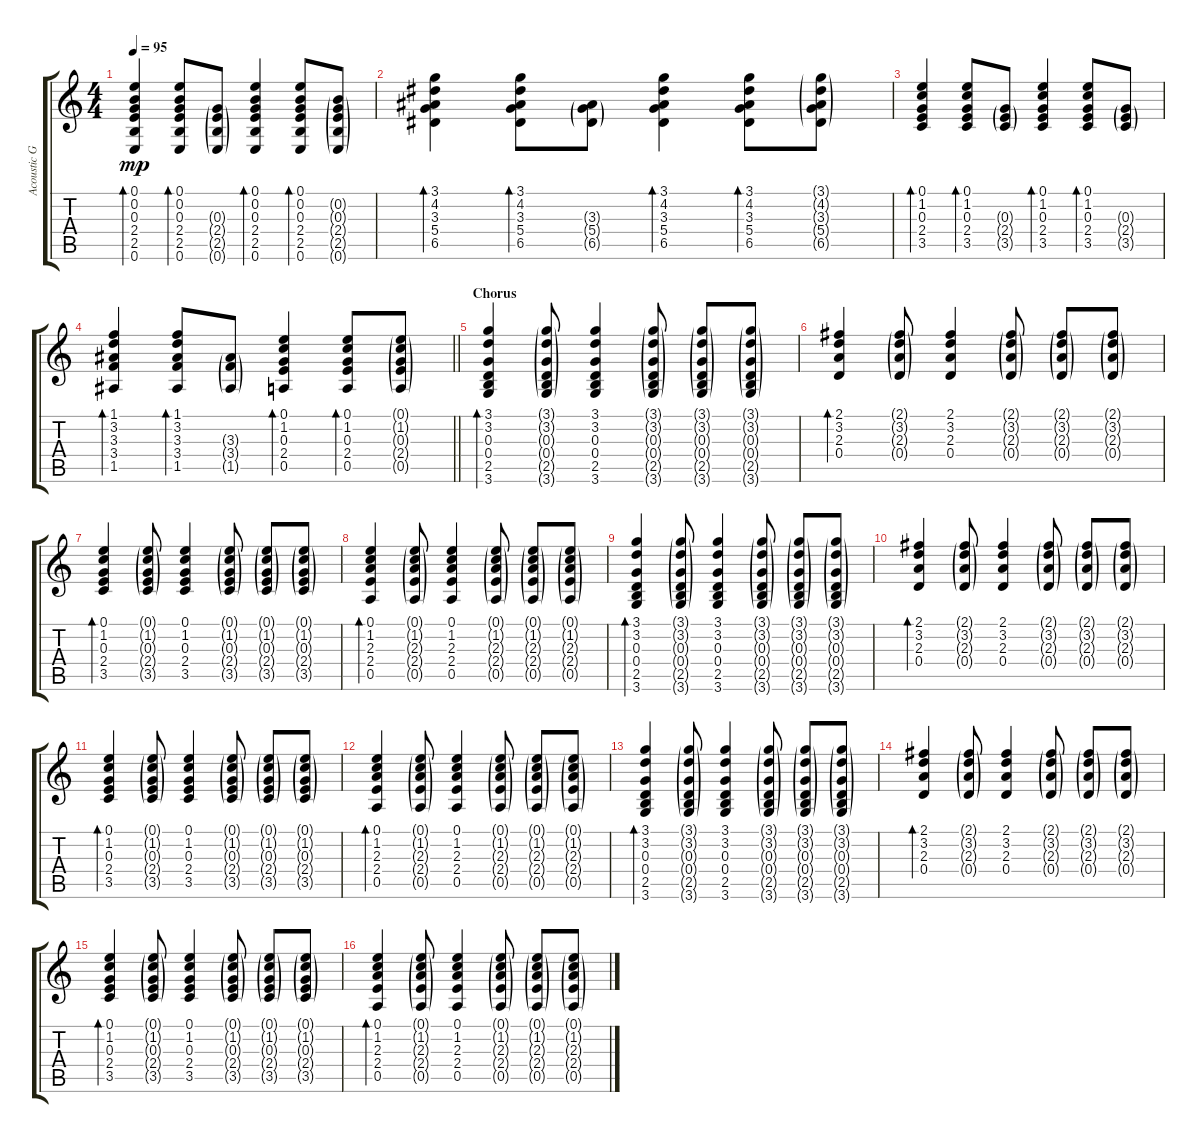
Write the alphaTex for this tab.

\track ("Acoustic Guitar" "Acoustic G") {instrument acousticguitarsteel}
\staff {score tabs}
\tuning (E4 B3 G3 D3 A2 E2) {hide}
\ts (4 4)
\tempo 95
\clef g2
\ks c
(0.1 0.2 0.3 2.4 2.5 0.6).4{bd 60 dy mp} (0.1 0.2 0.3 2.4 2.5 0.6).8{bd 60} (0.3{g} 2.4{g} 2.5{g} 0.6{g}).8 (0.1 0.2 0.3 2.4 2.5 0.6).4{bd 60} (0.1 0.2 0.3 2.4 2.5 0.6).8{bd 60} (0.2{g} 0.3{g} 2.4{g} 2.5{g} 0.6{g}).8 |
(3.1 4.2 3.3 5.4 6.5).4{bd 60} (3.1 4.2 3.3 5.4 6.5).8{bd 60} (3.3{g} 5.4{g} 6.5{g}).8 (3.1 4.2 3.3 5.4 6.5).4{bd 60} (3.1 4.2 3.3 5.4 6.5).8{bd 60} (3.1{g} 4.2{g} 3.3{g} 5.4{g} 6.5{g}).8 |
(0.1 1.2 0.3 2.4 3.5).4{bd 60} (0.1 1.2 0.3 2.4 3.5).8{bd 60} (0.3{g} 2.4{g} 3.5{g}).8 (0.1 1.2 0.3 2.4 3.5).4{bd 60} (0.1 1.2 0.3 2.4 3.5).8{bd 60} (0.3{g} 2.4{g} 3.5{g}).8 |
\barLineRight lightlight
(1.1 3.2 3.3 3.4 1.5).4{bd 60} (1.1 3.2 3.3 3.4 1.5).8{bd 60} (3.3{g} 3.4{g} 1.5{g}).8 (0.1 1.2 0.3 2.4 0.5).4{bd 60} (0.1 1.2 0.3 2.4 0.5).8{bd 60} (0.1{g} 1.2{g} 0.3{g} 2.4{g} 0.5{g}).8 |
\section ("" "Chorus")
(3.1 3.2 0.3 0.4 2.5 3.6).4{bd 120} (3.1{g} 3.2{g} 0.3{g} 0.4{g} 2.5{g} 3.6{g}).8 (3.1 3.2 0.3 0.4 2.5 3.6).4 (3.1{g} 3.2{g} 0.3{g} 0.4{g} 2.5{g} 3.6{g}).8 (3.1{g} 3.2{g} 0.3{g} 0.4{g} 2.5{g} 3.6{g}).8 (3.1{g} 3.2{g} 0.3{g} 0.4{g} 2.5{g} 3.6{g}).8 |
(2.1 3.2 2.3 0.4).4{bd 120} (2.1{g} 3.2{g} 2.3{g} 0.4{g}).8 (2.1 3.2 2.3 0.4).4 (2.1{g} 3.2{g} 2.3{g} 0.4{g}).8 (2.1{g} 3.2{g} 2.3{g} 0.4{g}).8 (2.1{g} 3.2{g} 2.3{g} 0.4{g}).8 |
(0.1 1.2 0.3 2.4 3.5).4{bd 120} (0.1{g} 1.2{g} 0.3{g} 2.4{g} 3.5{g}).8 (0.1 1.2 0.3 2.4 3.5).4 (0.1{g} 1.2{g} 0.3{g} 2.4{g} 3.5{g}).8 (0.1{g} 1.2{g} 0.3{g} 2.4{g} 3.5{g}).8 (0.1{g} 1.2{g} 0.3{g} 2.4{g} 3.5{g}).8 |
(0.1 1.2 2.3 2.4 0.5).4{bd 120} (0.1{g} 1.2{g} 2.3{g} 2.4{g} 0.5{g}).8 (0.1 1.2 2.3 2.4 0.5).4 (0.1{g} 1.2{g} 2.3{g} 2.4{g} 0.5{g}).8 (0.1{g} 1.2{g} 2.3{g} 2.4{g} 0.5{g}).8 (0.1{g} 1.2{g} 2.3{g} 2.4{g} 0.5{g}).8 |
(3.1 3.2 0.3 0.4 2.5 3.6).4{bd 120} (3.1{g} 3.2{g} 0.3{g} 0.4{g} 2.5{g} 3.6{g}).8 (3.1 3.2 0.3 0.4 2.5 3.6).4 (3.1{g} 3.2{g} 0.3{g} 0.4{g} 2.5{g} 3.6{g}).8 (3.1{g} 3.2{g} 0.3{g} 0.4{g} 2.5{g} 3.6{g}).8 (3.1{g} 3.2{g} 0.3{g} 0.4{g} 2.5{g} 3.6{g}).8 |
(2.1 3.2 2.3 0.4).4{bd 120} (2.1{g} 3.2{g} 2.3{g} 0.4{g}).8 (2.1 3.2 2.3 0.4).4 (2.1{g} 3.2{g} 2.3{g} 0.4{g}).8 (2.1{g} 3.2{g} 2.3{g} 0.4{g}).8 (2.1{g} 3.2{g} 2.3{g} 0.4{g}).8 |
(0.1 1.2 0.3 2.4 3.5).4{bd 120} (0.1{g} 1.2{g} 0.3{g} 2.4{g} 3.5{g}).8 (0.1 1.2 0.3 2.4 3.5).4 (0.1{g} 1.2{g} 0.3{g} 2.4{g} 3.5{g}).8 (0.1{g} 1.2{g} 0.3{g} 2.4{g} 3.5{g}).8 (0.1{g} 1.2{g} 0.3{g} 2.4{g} 3.5{g}).8 |
(0.1 1.2 2.3 2.4 0.5).4{bd 120} (0.1{g} 1.2{g} 2.3{g} 2.4{g} 0.5{g}).8 (0.1 1.2 2.3 2.4 0.5).4 (0.1{g} 1.2{g} 2.3{g} 2.4{g} 0.5{g}).8 (0.1{g} 1.2{g} 2.3{g} 2.4{g} 0.5{g}).8 (0.1{g} 1.2{g} 2.3{g} 2.4{g} 0.5{g}).8 |
(3.1 3.2 0.3 0.4 2.5 3.6).4{bd 120} (3.1{g} 3.2{g} 0.3{g} 0.4{g} 2.5{g} 3.6{g}).8 (3.1 3.2 0.3 0.4 2.5 3.6).4 (3.1{g} 3.2{g} 0.3{g} 0.4{g} 2.5{g} 3.6{g}).8 (3.1{g} 3.2{g} 0.3{g} 0.4{g} 2.5{g} 3.6{g}).8 (3.1{g} 3.2{g} 0.3{g} 0.4{g} 2.5{g} 3.6{g}).8 |
(2.1 3.2 2.3 0.4).4{bd 120} (2.1{g} 3.2{g} 2.3{g} 0.4{g}).8 (2.1 3.2 2.3 0.4).4 (2.1{g} 3.2{g} 2.3{g} 0.4{g}).8 (2.1{g} 3.2{g} 2.3{g} 0.4{g}).8 (2.1{g} 3.2{g} 2.3{g} 0.4{g}).8 |
(0.1 1.2 0.3 2.4 3.5).4{bd 120} (0.1{g} 1.2{g} 0.3{g} 2.4{g} 3.5{g}).8 (0.1 1.2 0.3 2.4 3.5).4 (0.1{g} 1.2{g} 0.3{g} 2.4{g} 3.5{g}).8 (0.1{g} 1.2{g} 0.3{g} 2.4{g} 3.5{g}).8 (0.1{g} 1.2{g} 0.3{g} 2.4{g} 3.5{g}).8 |
(0.1 1.2 2.3 2.4 0.5).4{bd 120} (0.1{g} 1.2{g} 2.3{g} 2.4{g} 0.5{g}).8 (0.1 1.2 2.3 2.4 0.5).4 (0.1{g} 1.2{g} 2.3{g} 2.4{g} 0.5{g}).8 (0.1{g} 1.2{g} 2.3{g} 2.4{g} 0.5{g}).8 (0.1{g} 1.2{g} 2.3{g} 2.4{g} 0.5{g}).8
